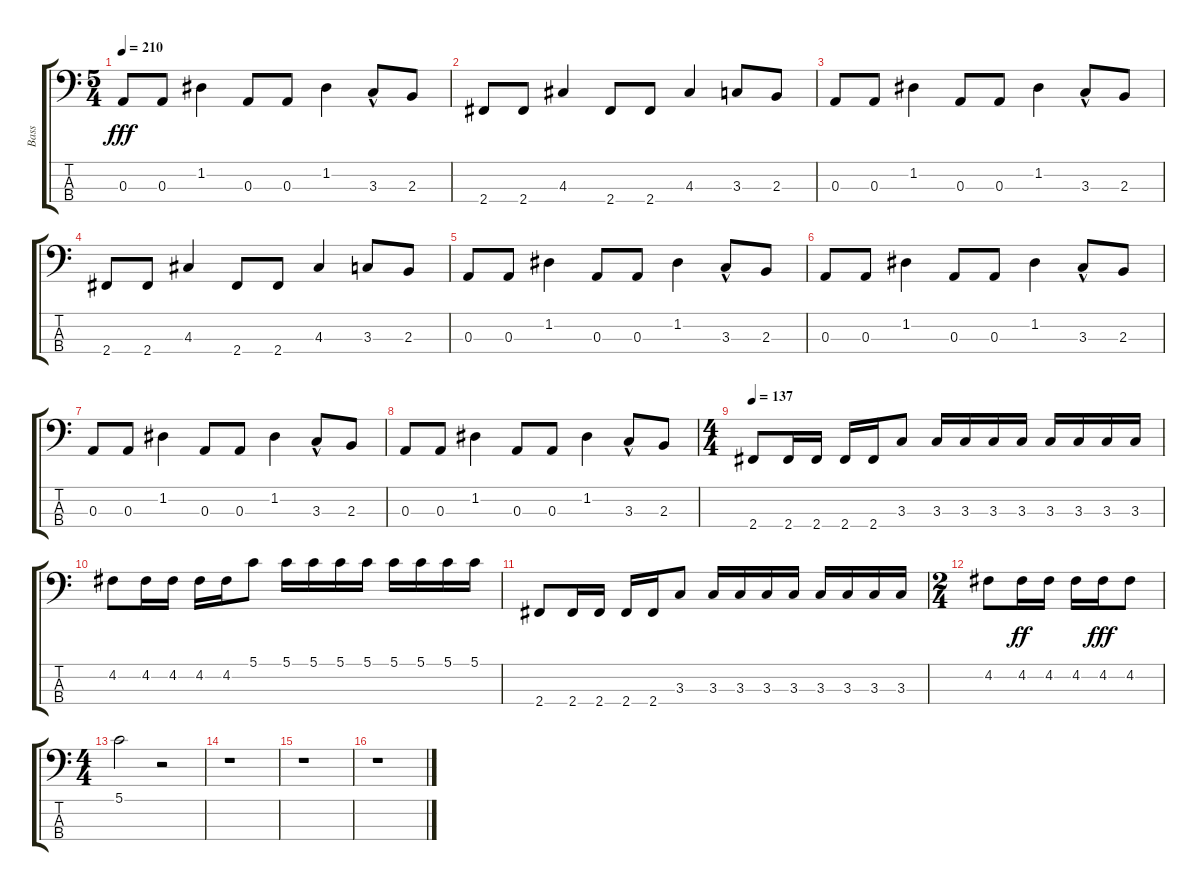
\track ("Bass" "Bass") {instrument electricbasspick}
\staff {score tabs}
\tuning (G2 D2 A1 E1) {hide}
\ts (5 4)
\tempo 210
\clef f4
\ks c
0.3.8{dy fff} 0.3.8 1.2.4 0.3.8 0.3.8 1.2.4 3.3{hac}.8 2.3.8 |
2.4.8 2.4.8 4.3.4 2.4.8 2.4.8 4.3.4 3.3.8 2.3.8 |
0.3.8 0.3.8 1.2.4 0.3.8 0.3.8 1.2.4 3.3{hac}.8 2.3.8 |
2.4.8 2.4.8 4.3.4 2.4.8 2.4.8 4.3.4 3.3.8 2.3.8 |
0.3.8 0.3.8 1.2.4 0.3.8 0.3.8 1.2.4 3.3{hac}.8 2.3.8 |
0.3.8 0.3.8 1.2.4 0.3.8 0.3.8 1.2.4 3.3{hac}.8 2.3.8 |
0.3.8 0.3.8 1.2.4 0.3.8 0.3.8 1.2.4 3.3{hac}.8 2.3.8 |
0.3.8 0.3.8 1.2.4 0.3.8 0.3.8 1.2.4 3.3{hac}.8 2.3.8 |
\ts (4 4)
\tempo 137
2.4.8 2.4.16 2.4.16 2.4.16 2.4.16 3.3.8 3.3.16 3.3.16 3.3.16 3.3.16 3.3.16 3.3.16 3.3.16 3.3.16 |
4.2.8 4.2.16 4.2.16 4.2.16 4.2.16 5.1.8 5.1.16 5.1.16 5.1.16 5.1.16 5.1.16 5.1.16 5.1.16 5.1.16 |
2.4.8 2.4.16 2.4.16 2.4.16 2.4.16 3.3.8 3.3.16 3.3.16 3.3.16 3.3.16 3.3.16 3.3.16 3.3.16 3.3.16 |
\ts (2 4)
4.2.8 4.2.16{dy ff} 4.2.16 4.2.16 4.2.16{dy fff} 4.2.8 |
\ts (4 4)
5.1.2 r.2 |
r.1 |
r.1 |
r.1
